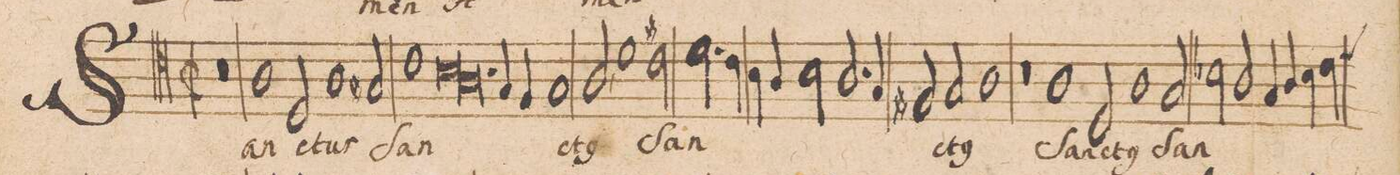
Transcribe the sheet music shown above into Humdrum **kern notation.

**kern	**text
*I"ALTVS.	*
*clefC4	*
*k[]	*
*met(C|)	*
*M2/1	*
0r	.
=2-	=2-
1A	San-
2D/	.
1A\	-ctus
=3-	=3-
2G#X/	San-
1c	.
=4-	=4-
*lig	*
1B	.
1.A	.
*Xlig	*
=5-	=5-
4Gny/	.
4F/	.
1G	.
=6-	=6-
2A,/	-ct(us)
1d	San-
*2\right	*
2c#X\	.
=7-	=7-
2.d\	.
4cny\	.
4B\	.
4A/	.
2B\	.
=8-	=8-
2.A/	.
4G/	.
2F#X/	.
2G/	-ct(us)
=9-	=9-
1A	.
0r	.
=10-	=10-
1A	San-
=11-	=11-
2D/	.
1A	-ct(us)
2G/	San-
=12-	=12-
2B-X\	.
2A/	.
4G/	.
4A/	.
4B-\	.
4c\	.
=13-	=13-
*-	*-
